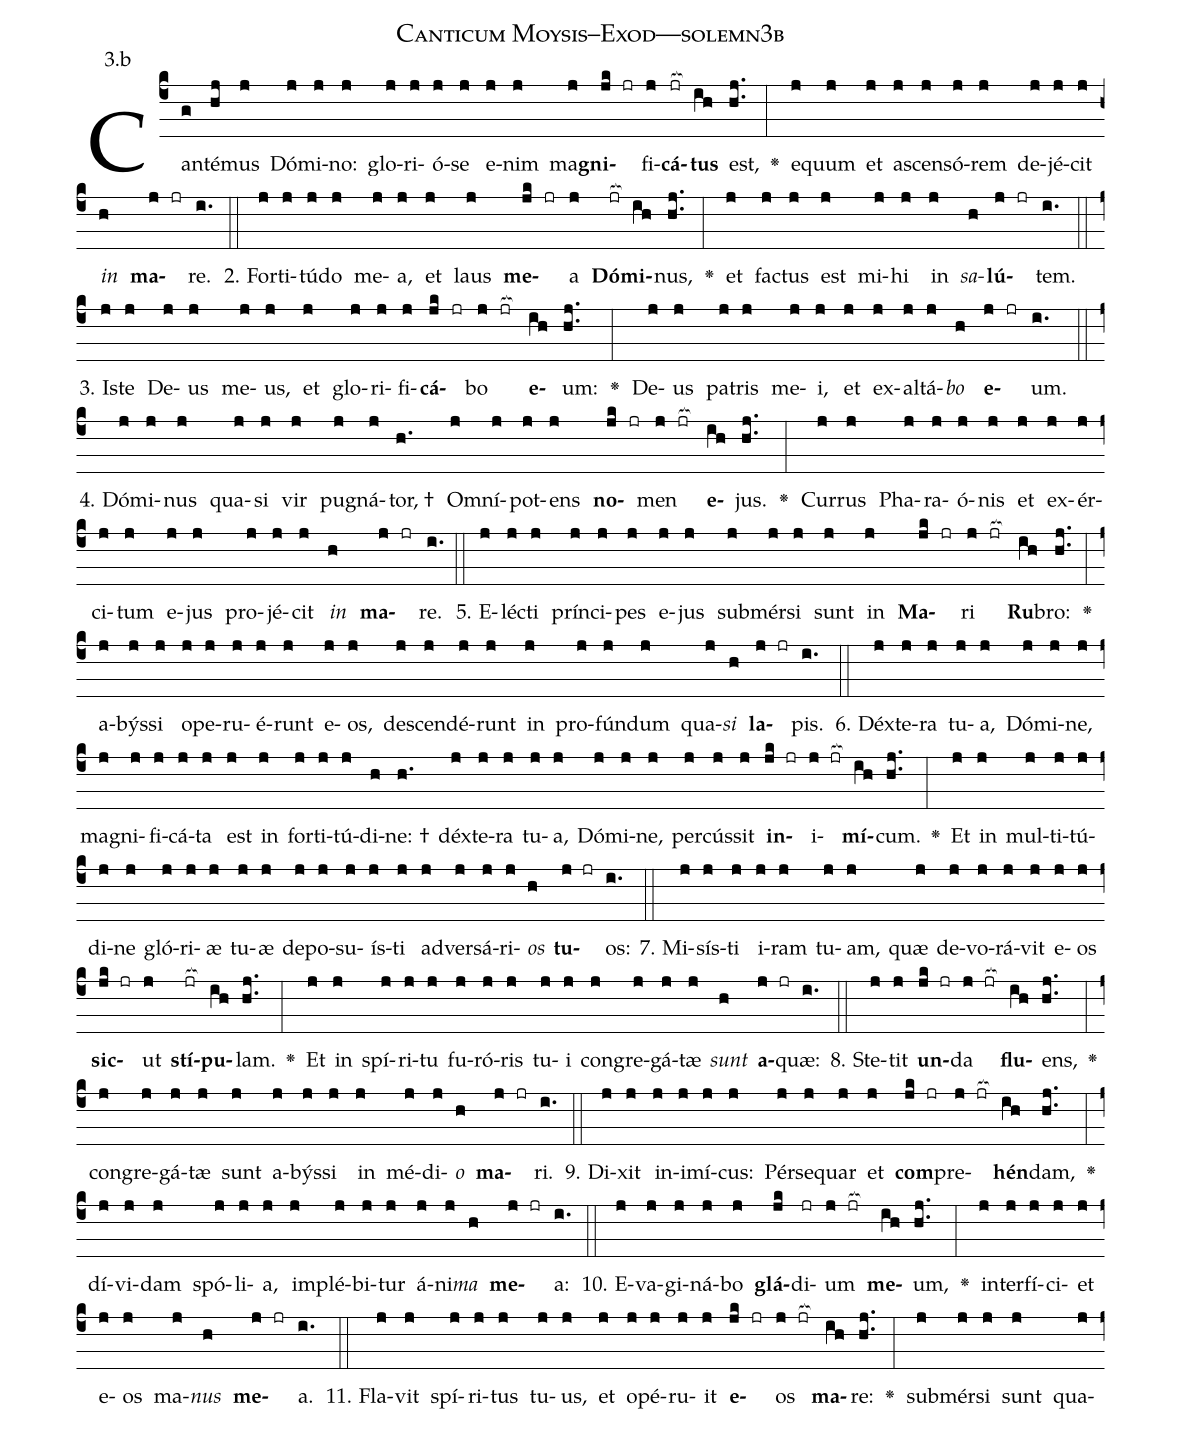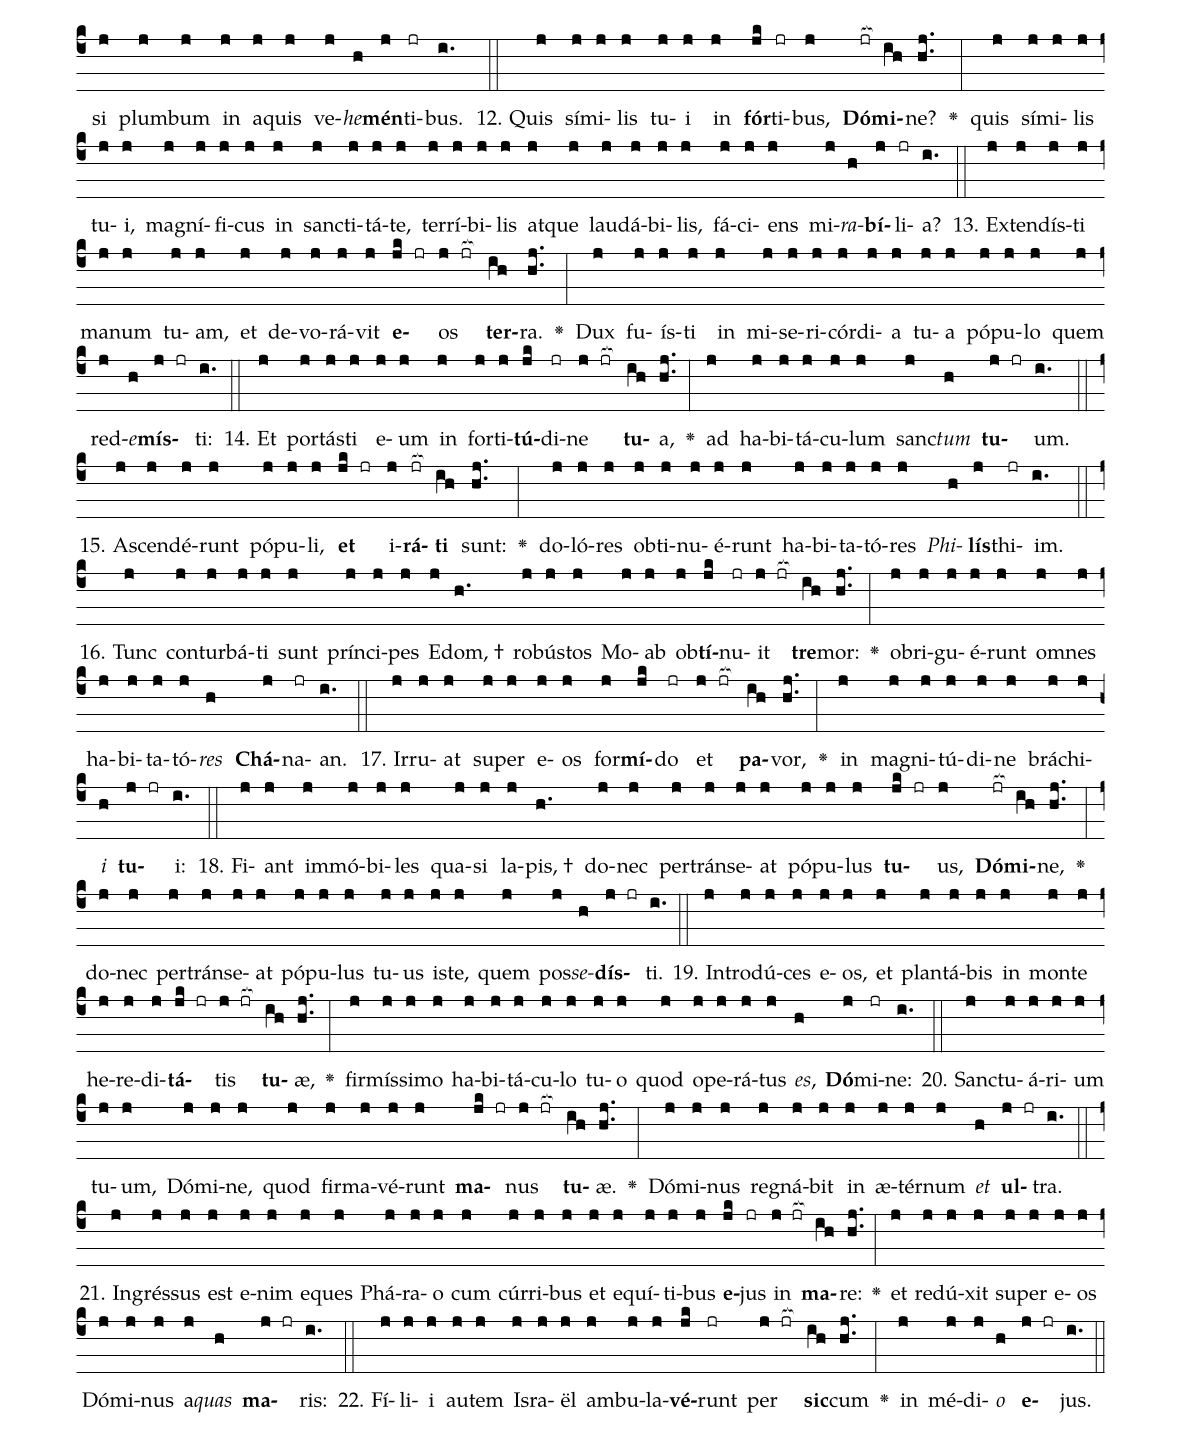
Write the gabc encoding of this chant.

name: Canticum Moysis--Exod---solemn3b;
annotation: 3.b;
%%
(c4)Can(g)té(hj)mus(j) Dó(j)mi(j)no:(j) glo(j)ri(j)ó(j)se(j) e(j)nim(j) ma(j)<b>gni</b>(jk jr)fi(j)<b>cá</b>(jr[ocb:1{])<b>tus</b>(ih[ocb:0}]) est,(hj..) <v>\greheightstar</v>(:) e(j)quum(j) et(j) a(j)scen(j)só(j)rem(j) de(j)jé(j)cit(j) <i>in</i>(h) <b>ma</b>(j jr)re.(i.) (::)
2. For(j)ti(j)tú(j)do(j) me(j)a,(j) et(j) laus(j) <b>me</b>(jk jr)a(j) <b>Dó</b>(jr[ocb:1{])<b>mi</b>(ih[ocb:0}])nus,(hj..) <v>\greheightstar</v>(:) et(j) fac(j)tus(j) est(j) mi(j)hi(j) in(j) <i>sa</i>(h)<b>lú</b>(j jr)tem.(i.) (::)
3. Is(j)te(j) De(j)us(j) me(j)us,(j) et(j) glo(j)ri(j)fi(j)<b>cá</b>(jk jr)bo(j jr[ocb:1{]) <b>e</b>(ih[ocb:0}])um:(hj..) <v>\greheightstar</v>(:) De(j)us(j) pa(j)tris(j) me(j)i,(j) et(j) ex(j)al(j)tá(j)<i>bo</i>(h) <b>e</b>(j jr)um.(i.) (::)
4. Dó(j)mi(j)nus(j) qua(j)si(j) vir(j) pu(j)gná(j)tor, †(h.) Om(j)ní(j)pot(j)ens(j) <b>no</b>(jk jr)men(j jr[ocb:1{]) <b>e</b>(ih[ocb:0}])jus.(hj..) <v>\greheightstar</v>(:) Cur(j)rus(j) Pha(j)ra(j)ó(j)nis(j) et(j) ex(j)ér(j)ci(j)tum(j) e(j)jus(j) pro(j)jé(j)cit(j) <i>in</i>(h) <b>ma</b>(j jr)re.(i.) (::)
5. E(j)léc(j)ti(j) prín(j)ci(j)pes(j) e(j)jus(j) sub(j)mér(j)si(j) sunt(j) in(j) <b>Ma</b>(jk jr)ri(j jr[ocb:1{]) <b>Ru</b>(ih[ocb:0}])bro:(hj..) <v>\greheightstar</v>(:) a(j)býs(j)si(j) o(j)pe(j)ru(j)é(j)runt(j) e(j)os,(j) de(j)scen(j)dé(j)runt(j) in(j) pro(j)fún(j)dum(j) qua(j)<i>si</i>(h) <b>la</b>(j jr)pis.(i.) (::)
6. Déx(j)te(j)ra(j) tu(j)a,(j) Dó(j)mi(j)ne,(j) ma(j)gni(j)fi(j)cá(j)ta(j) est(j) in(j) for(j)ti(j)tú(j)di(h)ne: †(h.) déx(j)te(j)ra(j) tu(j)a,(j) Dó(j)mi(j)ne,(j) per(j)cús(j)sit(j) <b>in</b>(jk jr)i(j jr[ocb:1{])<b>mí</b>(ih[ocb:0}])cum.(hj..) <v>\greheightstar</v>(:) Et(j) in(j) mul(j)ti(j)tú(j)di(j)ne(j) gló(j)ri(j)æ(j) tu(j)æ(j) de(j)po(j)su(j)ís(j)ti(j) ad(j)ver(j)sá(j)ri(j)<i>os</i>(h) <b>tu</b>(j jr)os:(i.) (::)
7. Mi(j)sís(j)ti(j) i(j)ram(j) tu(j)am,(j) quæ(j) de(j)vo(j)rá(j)vit(j) e(j)os(j) <b>sic</b>(jk jr)ut(j) <b>stí</b>(jr[ocb:1{])<b>pu</b>(ih[ocb:0}])lam.(hj..) <v>\greheightstar</v>(:) Et(j) in(j) spí(j)ri(j)tu(j) fu(j)ró(j)ris(j) tu(j)i(j) con(j)gre(j)gá(j)tæ(j) <i>sunt</i>(h) <b>a</b>(j jr)quæ:(i.) (::)
8. Ste(j)tit(j) <b>un</b>(jk jr)da(j jr[ocb:1{]) <b>flu</b>(ih[ocb:0}])ens,(hj..) <v>\greheightstar</v>(:) con(j)gre(j)gá(j)tæ(j) sunt(j) a(j)býs(j)si(j) in(j) mé(j)di(j)<i>o</i>(h) <b>ma</b>(j jr)ri.(i.) (::)
9. Di(j)xit(j) in(j)i(j)mí(j)cus:(j) Pér(j)se(j)quar(j) et(j) <b>com</b>(jk jr)pre(j jr[ocb:1{])<b>hén</b>(ih[ocb:0}])dam,(hj..) <v>\greheightstar</v>(:) dí(j)vi(j)dam(j) spó(j)li(j)a,(j) im(j)plé(j)bi(j)tur(j) á(j)ni(j)<i>ma</i>(h) <b>me</b>(j jr)a:(i.) (::)
10. E(j)va(j)gi(j)ná(j)bo(j) <b>glá</b>(jk)di(jr)um(j jr[ocb:1{]) <b>me</b>(ih[ocb:0}])um,(hj..) <v>\greheightstar</v>(:) in(j)ter(j)fí(j)ci(j)et(j) e(j)os(j) ma(j)<i>nus</i>(h) <b>me</b>(j jr)a.(i.) (::)
11. Fla(j)vit(j) spí(j)ri(j)tus(j) tu(j)us,(j) et(j) o(j)pé(j)ru(j)it(j) <b>e</b>(jk jr)os(j jr[ocb:1{]) <b>ma</b>(ih[ocb:0}])re:(hj..) <v>\greheightstar</v>(:) sub(j)mér(j)si(j) sunt(j) qua(j)si(j) plum(j)bum(j) in(j) a(j)quis(j) ve(j)<i>he</i>(h)<b>mén</b>(j)ti(jr)bus.(i.) (::)
12. Quis(j) sí(j)mi(j)lis(j) tu(j)i(j) in(j) <b>fór</b>(jk)ti(jr)bus,(j) <b>Dó</b>(jr[ocb:1{])<b>mi</b>(ih[ocb:0}])ne?(hj..) <v>\greheightstar</v>(:) quis(j) sí(j)mi(j)lis(j) tu(j)i,(j) ma(j)gní(j)fi(j)cus(j) in(j) sanc(j)ti(j)tá(j)te,(j) ter(j)rí(j)bi(j)lis(j) at(j)que(j) lau(j)dá(j)bi(j)lis,(j) fá(j)ci(j)ens(j) mi(j)<i>ra</i>(h)<b>bí</b>(j)li(jr)a?(i.) (::)
13. Ex(j)ten(j)dís(j)ti(j) ma(j)num(j) tu(j)am,(j) et(j) de(j)vo(j)rá(j)vit(j) <b>e</b>(jk jr)os(j jr[ocb:1{]) <b>ter</b>(ih[ocb:0}])ra.(hj..) <v>\greheightstar</v>(:) Dux(j) fu(j)ís(j)ti(j) in(j) mi(j)se(j)ri(j)cór(j)di(j)a(j) tu(j)a(j) pó(j)pu(j)lo(j) quem(j) red(j)<i>e</i>(h)<b>mís</b>(j jr)ti:(i.) (::)
14. Et(j) por(j)tás(j)ti(j) e(j)um(j) in(j) for(j)ti(j)<b>tú</b>(jk)di(jr)ne(j jr[ocb:1{]) <b>tu</b>(ih[ocb:0}])a,(hj..) <v>\greheightstar</v>(:) ad(j) ha(j)bi(j)tá(j)cu(j)lum(j) sanc(j)<i>tum</i>(h) <b>tu</b>(j jr)um.(i.) (::)
15. A(j)scen(j)dé(j)runt(j) pó(j)pu(j)li,(j) <b>et</b>(jk jr) i(j)<b>rá</b>(jr[ocb:1{])<b>ti</b>(ih[ocb:0}]) sunt:(hj..) <v>\greheightstar</v>(:) do(j)ló(j)res(j) ob(j)ti(j)nu(j)é(j)runt(j) ha(j)bi(j)ta(j)tó(j)res(j) <i>Phi</i>(h)<b>lís</b>(j)thi(jr)im.(i.) (::)
16. Tunc(j) con(j)tur(j)bá(j)ti(j) sunt(j) prín(j)ci(j)pes(j) E(j)dom, †(h.) ro(j)bús(j)tos(j) Mo(j)ab(j) ob(j)<b>tí</b>(jk)nu(jr)it(j jr[ocb:1{]) <b>tre</b>(ih[ocb:0}])mor:(hj..) <v>\greheightstar</v>(:) ob(j)ri(j)gu(j)é(j)runt(j) om(j)nes(j) ha(j)bi(j)ta(j)tó(j)<i>res</i>(h) <b>Chá</b>(j)na(jr)an.(i.) (::)
17. Ir(j)ru(j)at(j) su(j)per(j) e(j)os(j) for(j)<b>mí</b>(jk)do(jr) et(j jr[ocb:1{]) <b>pa</b>(ih[ocb:0}])vor,(hj..) <v>\greheightstar</v>(:) in(j) ma(j)gni(j)tú(j)di(j)ne(j) brá(j)chi(j)<i>i</i>(h) <b>tu</b>(j jr)i:(i.) (::)
18. Fi(j)ant(j) im(j)mó(j)bi(j)les(j) qua(j)si(j) la(j)pis, †(h.) do(j)nec(j) per(j)tráns(j)e(j)at(j) pó(j)pu(j)lus(j) <b>tu</b>(jk jr)us,(j) <b>Dó</b>(jr[ocb:1{])<b>mi</b>(ih[ocb:0}])ne,(hj..) <v>\greheightstar</v>(:) do(j)nec(j) per(j)tráns(j)e(j)at(j) pó(j)pu(j)lus(j) tu(j)us(j) is(j)te,(j) quem(j) pos(j)<i>se</i>(h)<b>dís</b>(j jr)ti.(i.) (::)
19. In(j)tro(j)dú(j)ces(j) e(j)os,(j) et(j) plan(j)tá(j)bis(j) in(j) mon(j)te(j) he(j)re(j)di(j)<b>tá</b>(jk jr)tis(j jr[ocb:1{]) <b>tu</b>(ih[ocb:0}])æ,(hj..) <v>\greheightstar</v>(:) fir(j)mís(j)si(j)mo(j) ha(j)bi(j)tá(j)cu(j)lo(j) tu(j)o(j) quod(j) o(j)pe(j)rá(j)tus(j) <i>es</i>,(h) <b>Dó</b>(j)mi(jr)ne:(i.) (::)
20. Sanc(j)tu(j)á(j)ri(j)um(j) tu(j)um,(j) Dó(j)mi(j)ne,(j) quod(j) fir(j)ma(j)vé(j)runt(j) <b>ma</b>(jk jr)nus(j jr[ocb:1{]) <b>tu</b>(ih[ocb:0}])æ.(hj..) <v>\greheightstar</v>(:) Dó(j)mi(j)nus(j) re(j)gná(j)bit(j) in(j) æ(j)tér(j)num(j) <i>et</i>(h) <b>ul</b>(j jr)tra.(i.) (::)
21. In(j)grés(j)sus(j) est(j) e(j)nim(j) e(j)ques(j) Phá(j)ra(j)o(j) cum(j) cúr(j)ri(j)bus(j) et(j) e(j)quí(j)ti(j)bus(j) <b>e</b>(jk)jus(jr) in(j jr[ocb:1{]) <b>ma</b>(ih[ocb:0}])re:(hj..) <v>\greheightstar</v>(:) et(j) re(j)dú(j)xit(j) su(j)per(j) e(j)os(j) Dó(j)mi(j)nus(j) a(j)<i>quas</i>(h) <b>ma</b>(j jr)ris:(i.) (::)
22. Fí(j)li(j)i(j) au(j)tem(j) Is(j)ra(j)ël(j) am(j)bu(j)la(j)<b>vé</b>(jk)runt(jr) per(j jr[ocb:1{]) <b>sic</b>(ih[ocb:0}])cum(hj..) <v>\greheightstar</v>(:) in(j) mé(j)di(j)<i>o</i>(h) <b>e</b>(j jr)jus.(i.) (::)
